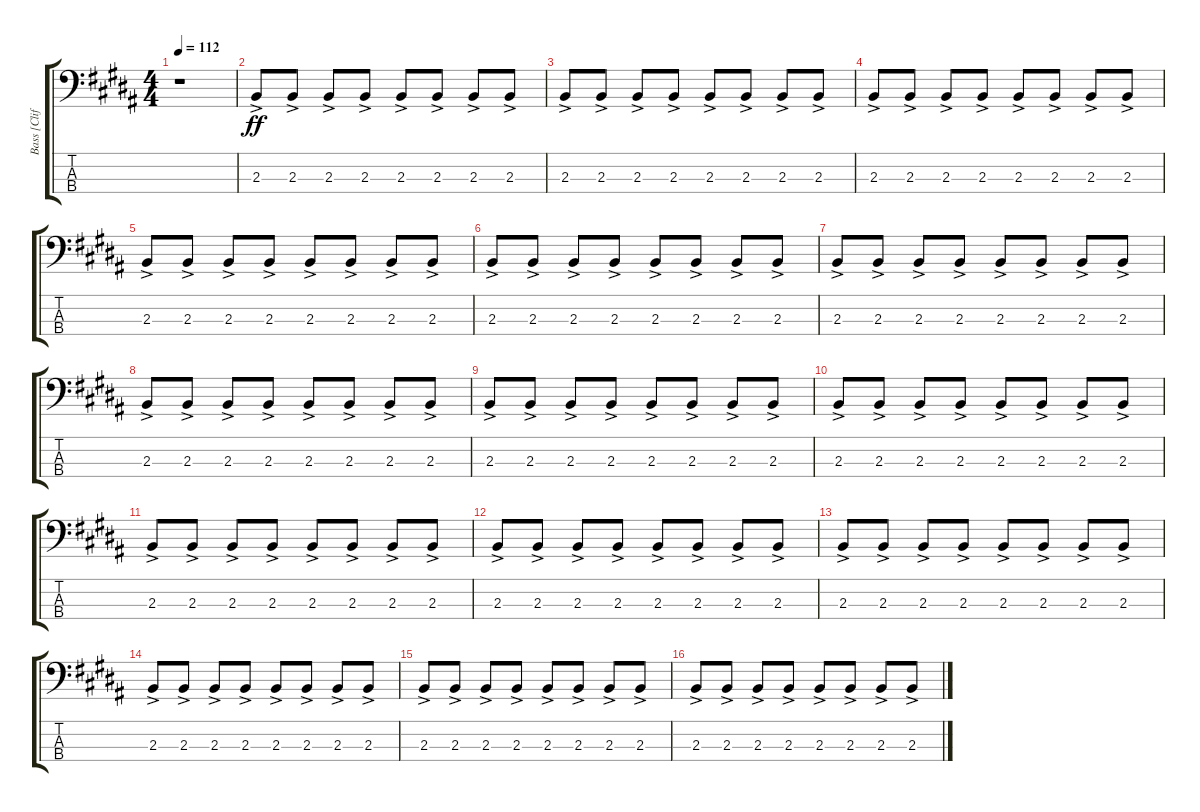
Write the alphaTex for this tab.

\track ("Bass [Cliff]" "Bass [Clif") {instrument electricbassfinger}
\staff {score tabs}
\tuning (G2 D2 A1 E1) {hide}
\ts (4 4)
\tempo 112
\clef f4
\ks b
r.1{dy ff instrument electricbassfinger} |
2.3{ac}.8 2.3{ac}.8 2.3{ac}.8 2.3{ac}.8 2.3{ac}.8 2.3{ac}.8 2.3{ac}.8 2.3{ac}.8 |
2.3{ac}.8 2.3{ac}.8 2.3{ac}.8 2.3{ac}.8 2.3{ac}.8 2.3{ac}.8 2.3{ac}.8 2.3{ac}.8 |
2.3{ac}.8 2.3{ac}.8 2.3{ac}.8 2.3{ac}.8 2.3{ac}.8 2.3{ac}.8 2.3{ac}.8 2.3{ac}.8 |
2.3{ac}.8 2.3{ac}.8 2.3{ac}.8 2.3{ac}.8 2.3{ac}.8 2.3{ac}.8 2.3{ac}.8 2.3{ac}.8 |
2.3{ac}.8 2.3{ac}.8 2.3{ac}.8 2.3{ac}.8 2.3{ac}.8 2.3{ac}.8 2.3{ac}.8 2.3{ac}.8 |
2.3{ac}.8 2.3{ac}.8 2.3{ac}.8 2.3{ac}.8 2.3{ac}.8 2.3{ac}.8 2.3{ac}.8 2.3{ac}.8 |
2.3{ac}.8 2.3{ac}.8 2.3{ac}.8 2.3{ac}.8 2.3{ac}.8 2.3{ac}.8 2.3{ac}.8 2.3{ac}.8 |
2.3{ac}.8 2.3{ac}.8 2.3{ac}.8 2.3{ac}.8 2.3{ac}.8 2.3{ac}.8 2.3{ac}.8 2.3{ac}.8 |
2.3{ac}.8 2.3{ac}.8 2.3{ac}.8 2.3{ac}.8 2.3{ac}.8 2.3{ac}.8 2.3{ac}.8 2.3{ac}.8 |
2.3{ac}.8 2.3{ac}.8 2.3{ac}.8 2.3{ac}.8 2.3{ac}.8 2.3{ac}.8 2.3{ac}.8 2.3{ac}.8 |
2.3{ac}.8 2.3{ac}.8 2.3{ac}.8 2.3{ac}.8 2.3{ac}.8 2.3{ac}.8 2.3{ac}.8 2.3{ac}.8 |
2.3{ac}.8 2.3{ac}.8 2.3{ac}.8 2.3{ac}.8 2.3{ac}.8 2.3{ac}.8 2.3{ac}.8 2.3{ac}.8 |
2.3{ac}.8 2.3{ac}.8 2.3{ac}.8 2.3{ac}.8 2.3{ac}.8 2.3{ac}.8 2.3{ac}.8 2.3{ac}.8 |
2.3{ac}.8 2.3{ac}.8 2.3{ac}.8 2.3{ac}.8 2.3{ac}.8 2.3{ac}.8 2.3{ac}.8 2.3{ac}.8 |
2.3{ac}.8 2.3{ac}.8 2.3{ac}.8 2.3{ac}.8 2.3{ac}.8 2.3{ac}.8 2.3{ac}.8 2.3{ac}.8
